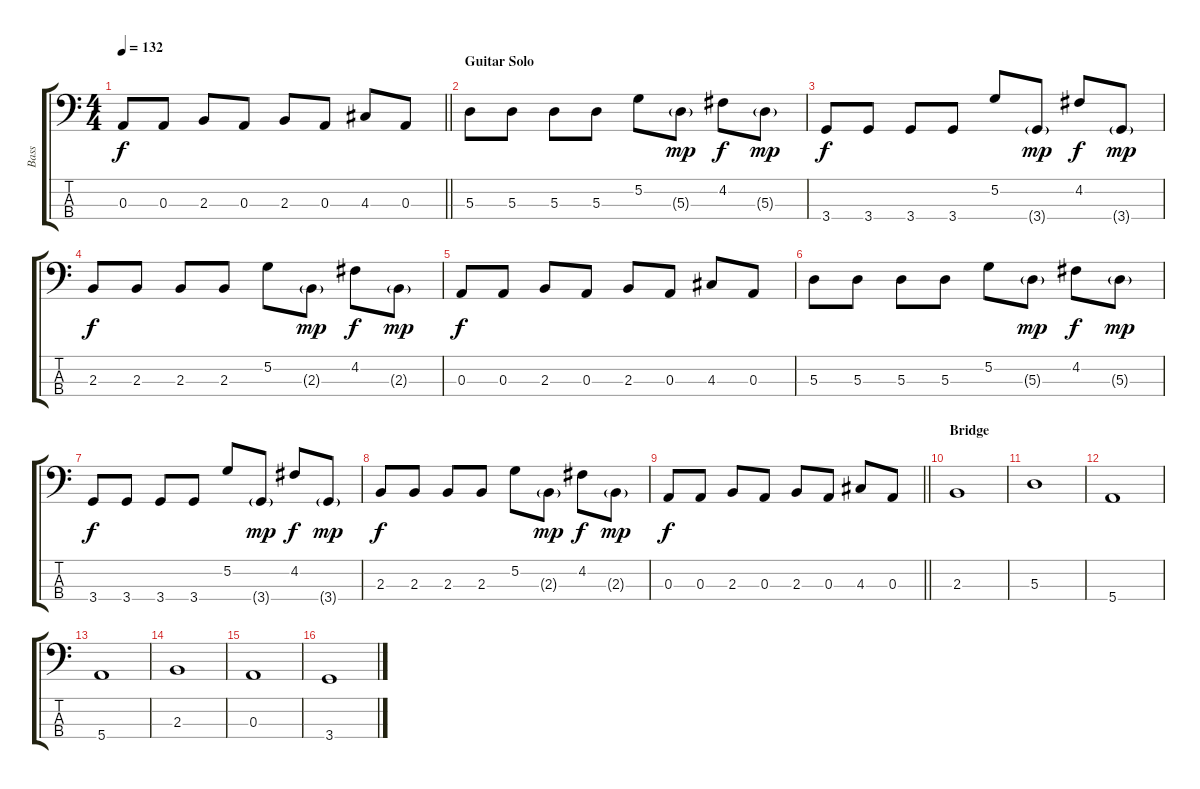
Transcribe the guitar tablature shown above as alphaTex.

\track ("Bass" "Bass") {instrument electricbassfinger}
\staff {score tabs}
\tuning (G2 D2 A1 E1) {hide}
\ts (4 4)
\tempo 132
\clef f4
\barLineRight lightlight
\ks c
0.3.8{dy f} 0.3.8 2.3.8 0.3.8 2.3.8 0.3.8 4.3.8 0.3.8 |
\section ("" "Guitar Solo")
5.3.8 5.3.8 5.3.8 5.3.8 5.2.8 5.3{g}.8{dy mp} 4.2.8{dy f} 5.3{g}.8{dy mp} |
3.4.8{dy f} 3.4.8 3.4.8 3.4.8 5.2.8 3.4{g}.8{dy mp} 4.2.8{dy f} 3.4{g}.8{dy mp} |
2.3.8{dy f} 2.3.8 2.3.8 2.3.8 5.2.8 2.3{g}.8{dy mp} 4.2.8{dy f} 2.3{g}.8{dy mp} |
0.3.8{dy f} 0.3.8 2.3.8 0.3.8 2.3.8 0.3.8 4.3.8 0.3.8 |
5.3.8 5.3.8 5.3.8 5.3.8 5.2.8 5.3{g}.8{dy mp} 4.2.8{dy f} 5.3{g}.8{dy mp} |
3.4.8{dy f} 3.4.8 3.4.8 3.4.8 5.2.8 3.4{g}.8{dy mp} 4.2.8{dy f} 3.4{g}.8{dy mp} |
2.3.8{dy f} 2.3.8 2.3.8 2.3.8 5.2.8 2.3{g}.8{dy mp} 4.2.8{dy f} 2.3{g}.8{dy mp} |
\barLineRight lightlight
0.3.8{dy f} 0.3.8 2.3.8 0.3.8 2.3.8 0.3.8 4.3.8 0.3.8 |
\section ("" "Bridge")
2.3.1 |
5.3.1 |
5.4.1 |
5.4.1 |
2.3.1 |
0.3.1 |
3.4.1
